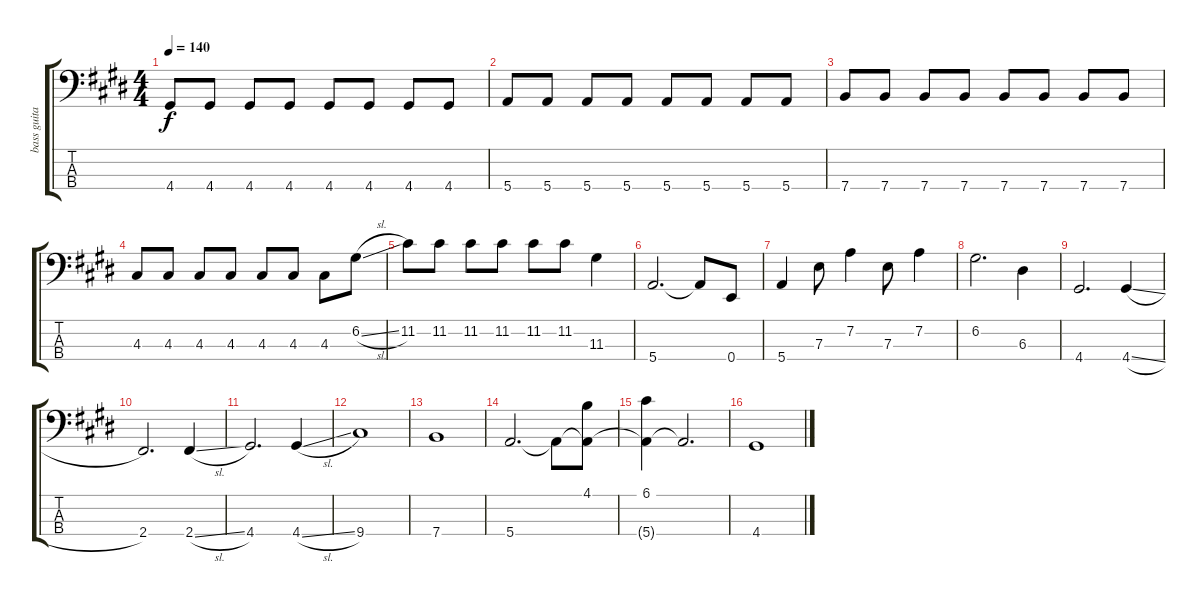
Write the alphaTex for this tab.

\track ("bass guitar" "bass guita") {instrument electricbassfinger}
\staff {score tabs}
\tuning (G2 D2 A1 E1) {hide}
\ts (4 4)
\tempo 140
\clef f4
\ks e
4.4.8{dy f} 4.4.8 4.4.8 4.4.8 4.4.8 4.4.8 4.4.8 4.4.8 |
5.4.8 5.4.8 5.4.8 5.4.8 5.4.8 5.4.8 5.4.8 5.4.8 |
7.4.8 7.4.8 7.4.8 7.4.8 7.4.8 7.4.8 7.4.8 7.4.8 |
4.3.8 4.3.8 4.3.8 4.3.8 4.3.8 4.3.8 4.3.8 6.2{sl}.8 |
11.2.8 11.2.8 11.2.8 11.2.8 11.2.8 11.2.8 11.3.4 |
5.4.2{d} 5.4{t}.8 0.4.8 |
5.4.4 7.3.8 7.2.4 7.3.8 7.2.4 |
6.2.2{d} 6.3.4 |
4.4.2{d} 4.4{sl}.4 |
2.4.2{d} 2.4{sl}.4 |
4.4.2{d} 4.4{sl}.4 |
9.4.1 |
7.4.1 |
5.4.2{d} 5.4{t}.8 (4.1 5.4{t}).8 |
(6.1 5.4{t}).4 5.4{t}.2{d} |
4.4.1
